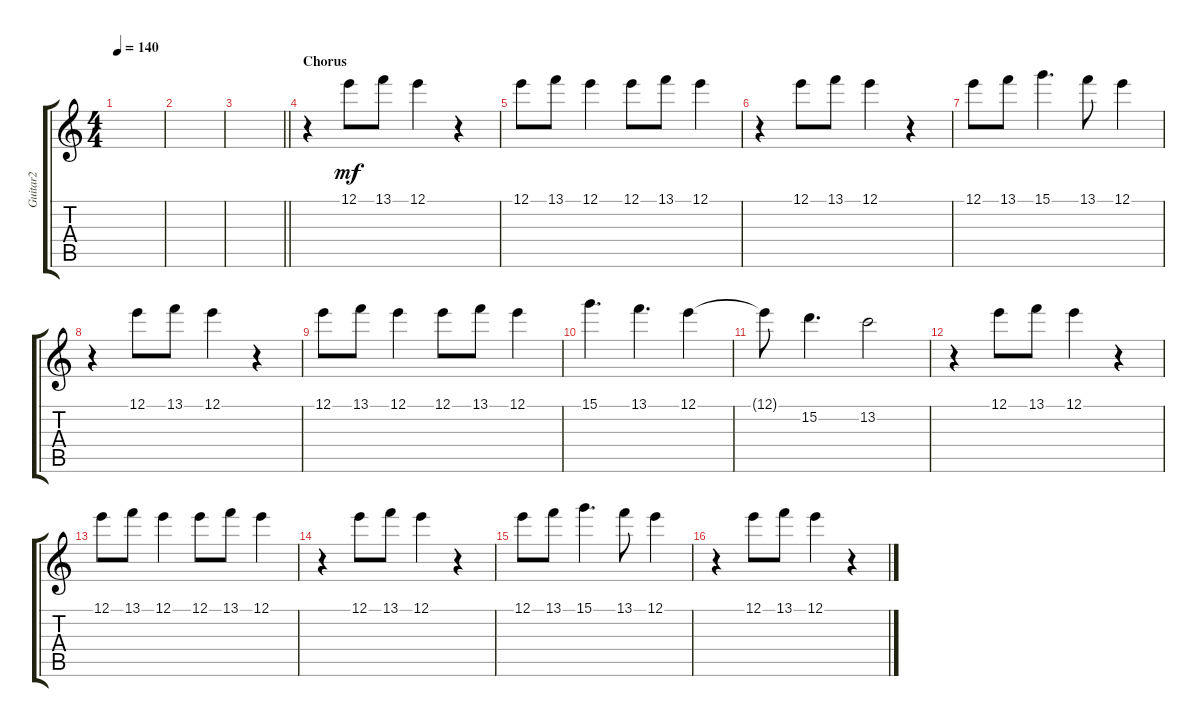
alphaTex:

\track ("Guitar2" "Guitar2") {instrument distortionguitar}
\staff {score tabs}
\tuning (E4 B3 G3 D3 A2 E2) {hide}
\ts (4 4)
\tempo 140
\clef g2
\ks c
|
|
\barLineRight lightlight
|
\section ("" "Chorus")
r.4 12.1.8{dy mf} 13.1.8 12.1.4 r.4 |
12.1.8 13.1.8 12.1.4 12.1.8 13.1.8 12.1.4 |
r.4 12.1.8 13.1.8 12.1.4 r.4 |
12.1.8 13.1.8 15.1.4{d} 13.1.8 12.1.4 |
r.4 12.1.8 13.1.8 12.1.4 r.4 |
12.1.8 13.1.8 12.1.4 12.1.8 13.1.8 12.1.4 |
15.1.4{d} 13.1.4{d} 12.1.4 |
12.1{t}.8 15.2.4{d} 13.2.2 |
r.4 12.1.8 13.1.8 12.1.4 r.4 |
12.1.8 13.1.8 12.1.4 12.1.8 13.1.8 12.1.4 |
r.4 12.1.8 13.1.8 12.1.4 r.4 |
12.1.8 13.1.8 15.1.4{d} 13.1.8 12.1.4 |
r.4 12.1.8 13.1.8 12.1.4 r.4
